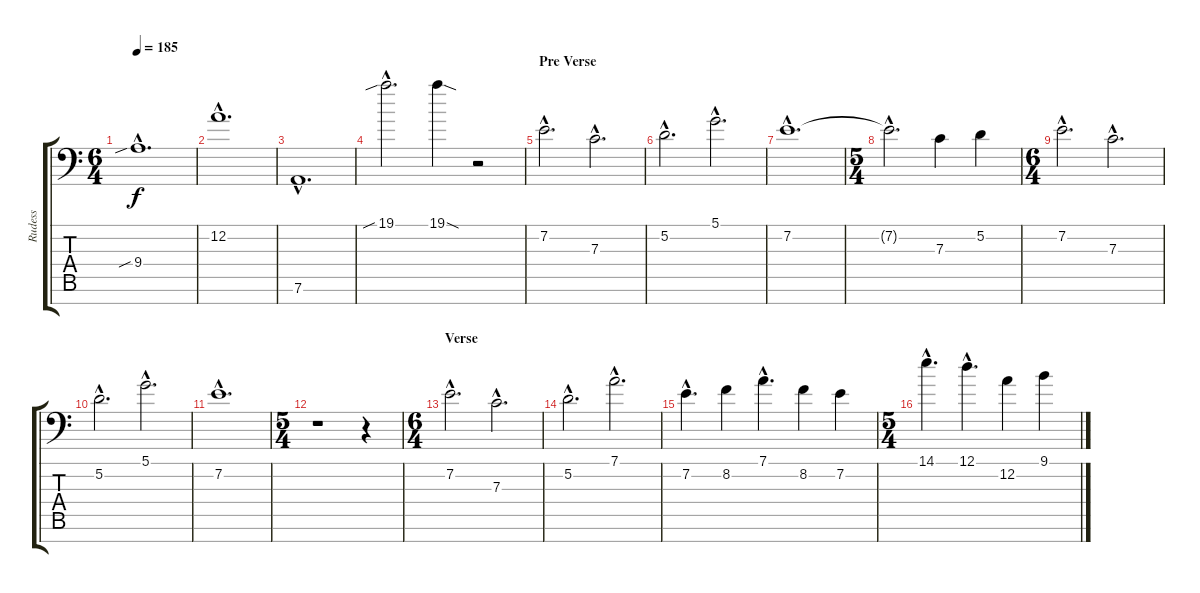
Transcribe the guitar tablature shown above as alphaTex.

\track ("Rudess" "Rudess") {instrument lead1square}
\staff {score tabs}
\tuning (D4 A3 F3 C3 G2 D2 C-1) {hide}
\ts (6 4)
\tempo 185
\clef f4
\ks c
9.4{sib hac}.1{d dy f} |
12.2{hac}.1{d} |
7.6{hac}.1{d} |
19.1{sib hac}.2{d} 19.1{sod}.4 r.2 |
\section ("" "Pre Verse ")
7.2{hac}.2{d instrument brightacousticpiano} 7.3{hac}.2{d} |
5.2{hac}.2{d} 5.1{hac}.2{d} |
7.2{hac}.1{d} |
\ts (5 4)
7.2{hac t}.2{d} 7.3.4 5.2.4 |
\ts (6 4)
7.2{hac}.2{d instrument brightacousticpiano} 7.3{hac}.2{d} |
5.2{hac}.2{d} 5.1{hac}.2{d} |
7.2{hac}.1{d} |
\ts (5 4)
r.1 r.4 |
\ts (6 4)
\section ("" "Verse ")
7.2{hac}.2{d instrument brightacousticpiano} 7.3{hac}.2{d} |
5.2{hac}.2{d} 7.1{hac}.2{d} |
7.2{hac}.4{d} 8.2.4 7.1{hac}.4{d} 8.2.4 7.2.4 |
\ts (5 4)
14.1{hac}.4{d} 12.1{hac}.4{d} 12.2.4 9.1.4
